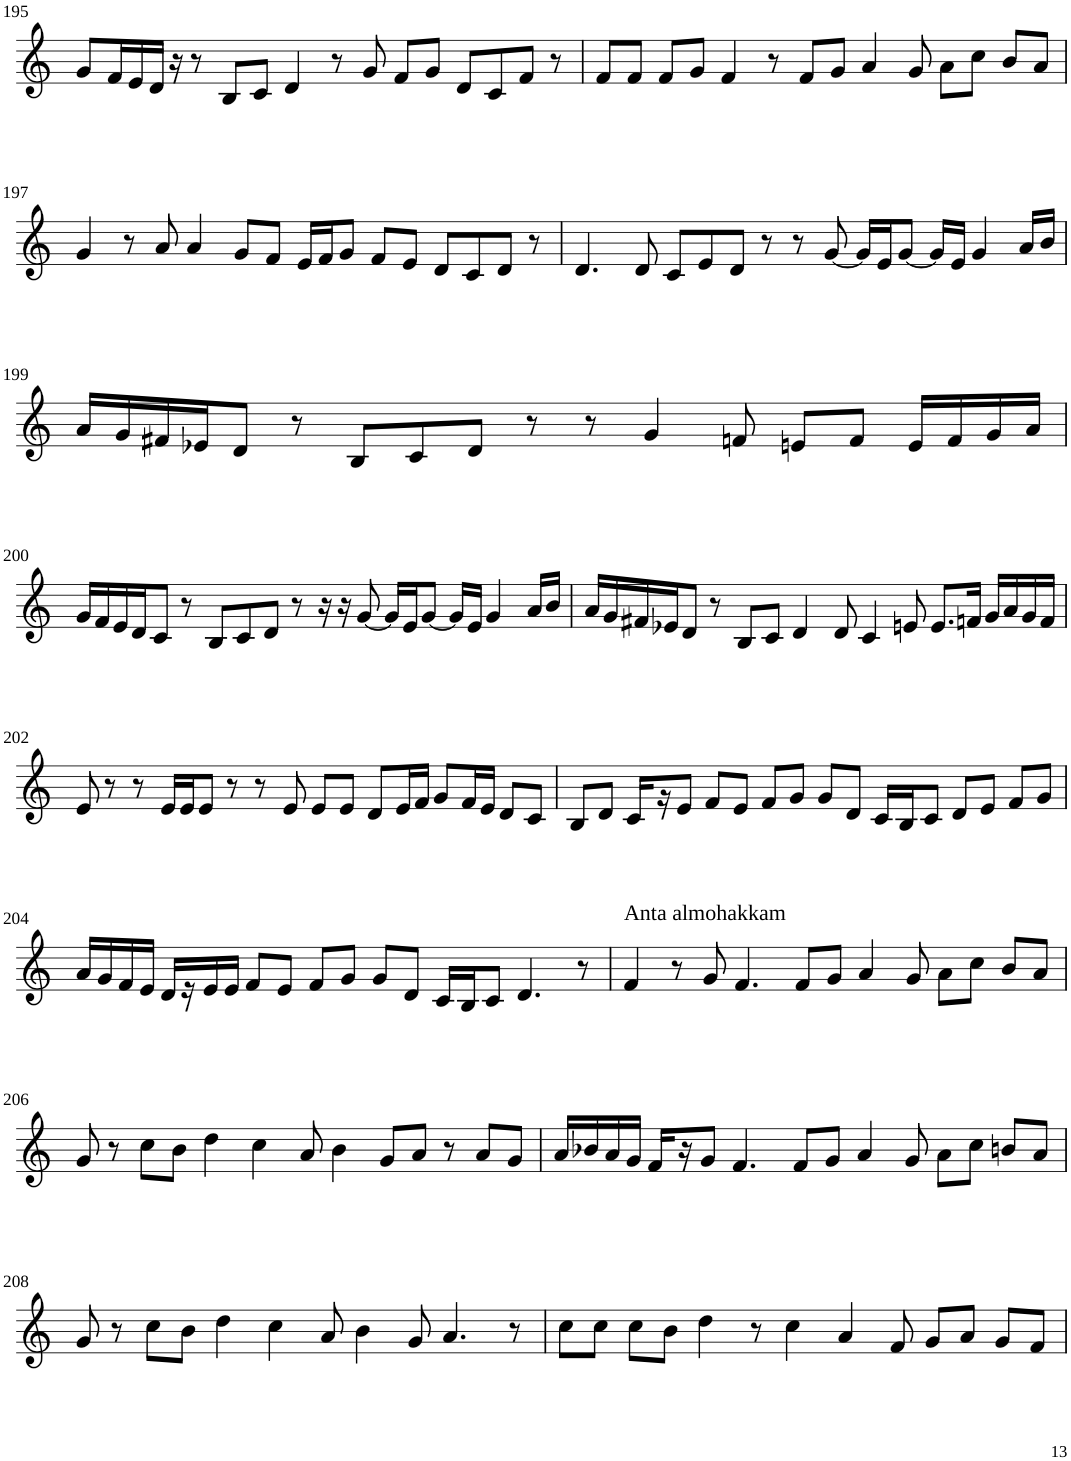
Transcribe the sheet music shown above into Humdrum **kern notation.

**kern
*part1
*staff1
*I"Violin
!!LO:PB:g=z
*clefG2
*k[]
*M8/4
=195
8g/L
16f/L
16e/
16d/JJ
16r
8r
8B/L
8c/J
4d/
8r
8g/
8f/L
8g/J
8d/L
8c/
8f/J
8r
=196
8f/L
8f/J
8f/L
8g/J
4f/
8r
8f/L
8g/J
4a/
8g/
8a\L
8cc\J
8b/L
8a/J
!!LO:LB:g=z
=197
4g/
8r
8a/
4a/
8g/L
8f/J
16e/LL
16f/J
8g/J
8f/L
8e/J
8d/L
8c/
8d/J
8r
=198
4.d/
8d/
8c/L
8e/
8d/J
8r
8r
[8g/
16g/LL]
16e/J
[8g/J
16g/LL]
16e/JJ
4g/
16a/LL
16b/JJ
!!LO:LB:g=z
=199
16a/LL
16g/
16f#X/
16e-X/J
8d/J
8r
8B/L
8c/
8d/J
8r
8r
4g/
8fn/
8en/L
8f/J
16e/LL
16f/
16g/
16a/JJ
!!LO:LB:g=z
=200
16g/LL
16f/
16e/
16d/J
8c/J
8r
8B/L
8c/
8d/J
8r
16r
16r
[8g/
16g/LL]
16e/J
[8g/J
16g/LL]
16e/JJ
4g/
16a/LL
16b/JJ
=201
16a/LL
16g/
16f#X/
16e-X/J
8d/J
8r
8B/L
8c/J
4d/
8d/
4c/
8en/
8.e/L
16fn/Jk
16g/LL
16a/
16g/
16f/JJ
!!LO:LB:g=z
=202
8e/
8r
8r
16e/LL
16e/J
8e/J
8r
8r
8e/
8e/L
8e/J
8d/L
16e/L
16f/JJ
8g/L
16f/L
16e/JJ
8d/L
8c/J
=203
8B/L
8d/J
16c/LL
16r
8e/J
8f/L
8e/J
8f/L
8g/J
8g/L
8d/J
16c/LL
16B/J
8c/J
8d/L
8e/J
8f/L
8g/J
!!LO:LB:g=z
=204
16a/LL
16g/
16f/
16e/JJ
16d/LL
16r
16e/
16e/JJ
8f/L
8e/J
8f/L
8g/J
8g/L
8d/J
16c/LL
16B/J
8c/J
4.d/
8r
=205
!LO:TX:a:t=Anta almohakkam
4f/
8r
8g/
4.f/
8f/L
8g/J
4a/
8g/
8a\L
8cc\J
8b/L
8a/J
!!LO:LB:g=z
=206
8g/
8r
8cc\L
8b\J
4dd\
4cc\
8a/
4b\
8g/L
8a/J
8r
8a/L
8g/J
=207
16a/LL
16b-X/
16a/
16g/JJ
16f/LL
16r
8g/J
4.f/
8f/L
8g/J
4a/
8g/
8a\L
8cc\J
8bn/L
8a/J
!!LO:LB:g=z
=208
8g/
8r
8cc\L
8b\J
4dd\
4cc\
8a/
4b\
8g/
4.a/
8r
=209
8cc\L
8cc\J
8cc\L
8b\J
4dd\
8r
4cc\
4a/
8f/
8g/L
8a/J
8g/L
8f/J
=
*-
